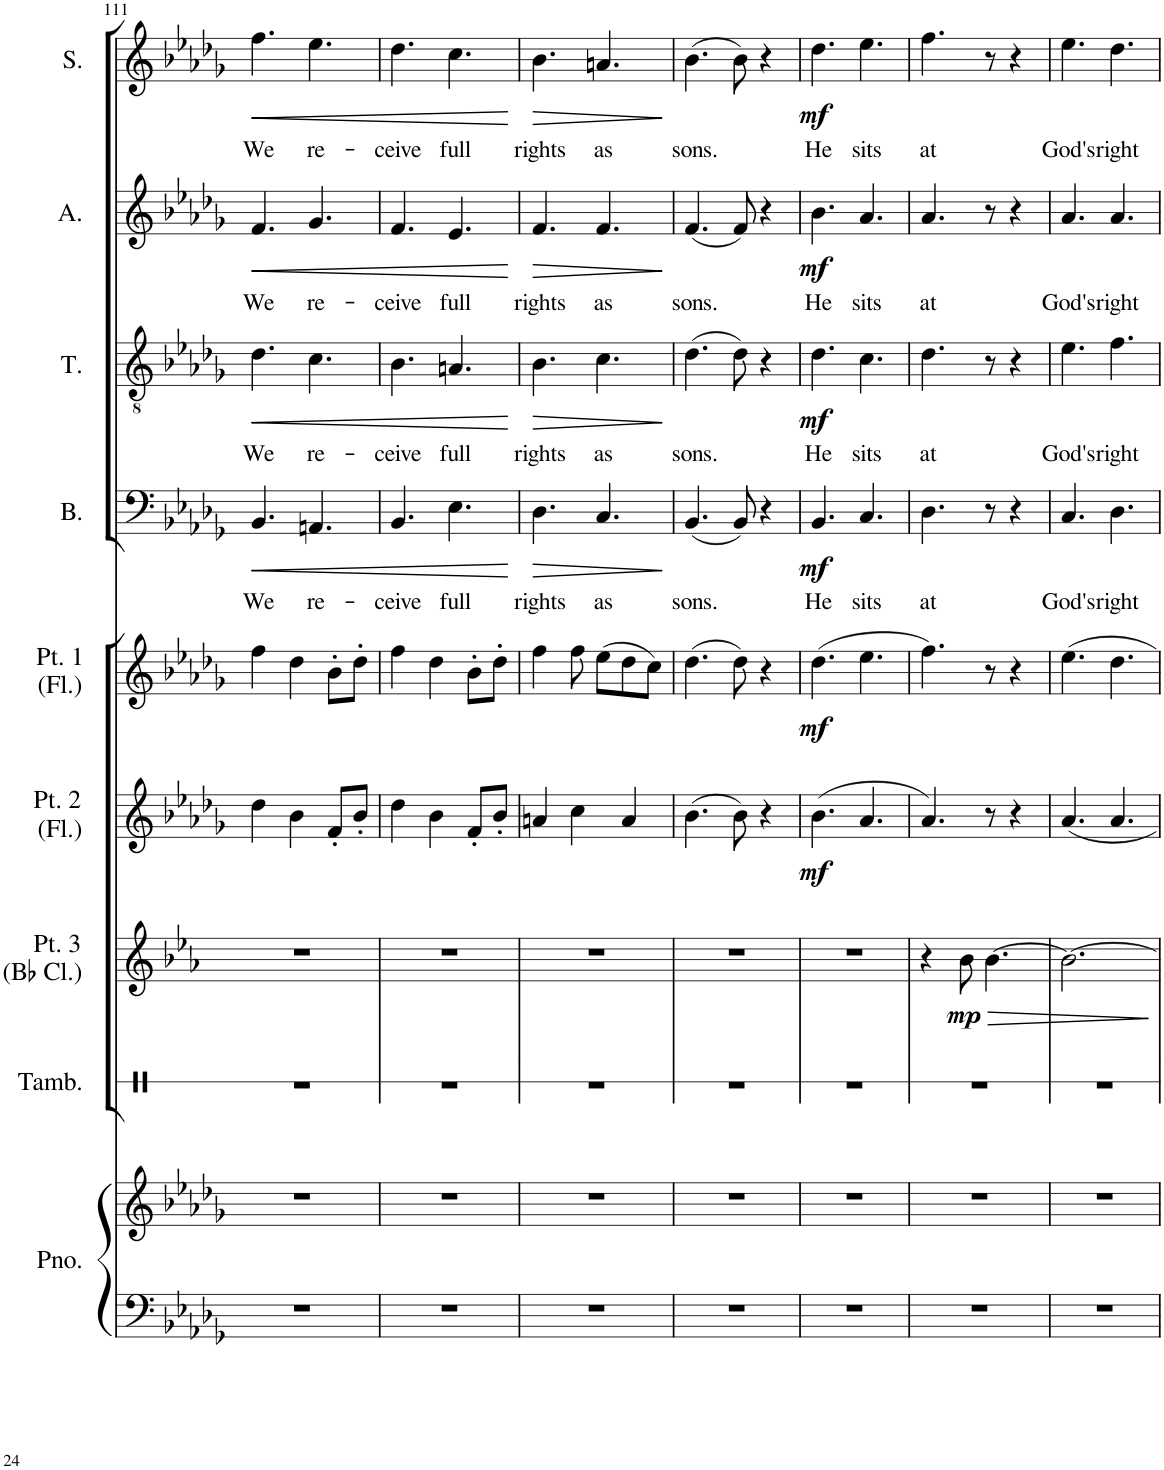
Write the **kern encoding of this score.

**kern	**kern	**kern	**kern	**dynam	**kern	**dynam	**kern	**dynam	**kern	**text	**dynam	**kern	**text	**dynam	**kern	**text	**dynam	**kern	**text	**dynam
*part9	*part9	*part8	*part7	*part7	*part6	*part6	*part5	*part5	*part4	*part4	*part4	*part3	*part3	*part3	*part2	*part2	*part2	*part1	*part1	*part1
*staff10	*staff9	*staff8	*staff7	*staff7	*staff6	*staff6	*staff5	*staff5	*staff4	*staff4	*staff4	*staff3	*staff3	*staff3	*staff2	*staff2	*staff2	*staff1	*staff1	*staff1
*I"Piano	*	*I"Tambourine	*I"Woodwind Part 3  (Bb Clarinet)	*	*I"Woodwind Part 2  (Flute)	*	*I"Woodwind Part 1 (Flute)	*	*I"Bass	*	*	*I"Tenor	*	*	*I"Alto	*	*	*I"Soprano	*	*
*I'Pno.	*	*I'Tamb.	*I'Pt. 3  (Bb Cl.)	*	*I'Pt. 2  (Fl.)	*	*I'Pt. 1 (Fl.)	*	*I'B.	*	*	*I'T.	*	*	*I'A.	*	*	*I'S.	*	*
!!LO:PB:g=z
*clefF4	*clefG2	*clefX	*clefG2	*	*clefG2	*	*clefG2	*	*clefF4	*	*	*clefGv2	*	*	*clefG2	*	*	*clefG2	*	*
*	*	*	*Trd1c2	*	*	*	*	*	*	*	*	*	*	*	*	*	*	*	*	*
*k[b-e-a-d-g-]	*k[b-e-a-d-g-]	*k[]	*k[b-e-a-]	*	*k[b-e-a-d-g-]	*	*k[b-e-a-d-g-]	*	*k[b-e-a-d-g-]	*	*	*k[b-e-a-d-g-]	*	*	*k[b-e-a-d-g-]	*	*	*k[b-e-a-d-g-]	*	*
*M6/8	*M6/8	*M6/8	*M6/8	*	*M6/8	*	*M6/8	*	*M6/8	*	*	*M6/8	*	*	*M6/8	*	*	*M6/8	*	*
=111	=111	=111	=111	=111	=111	=111	=111	=111	=111	=111	=111	=111	=111	=111	=111	=111	=111	=111	=111	=111
!	!	!	!	!	!	!	!	!	!	!LO:LY:b	!LO:HP:b	!	!LO:LY:b	!LO:HP:b	!	!LO:LY:b	!LO:HP:b	!	!LO:LY:b	!LO:HP:b
2.r	2.r	2.r	2.r	.	4dd-\	.	4ff\	.	4.BB-/	We	<	4.d-\	We	<	4.f/	We	<	4.ff\	We	<
.	.	.	.	.	4b-\	.	4dd-\	.	.	.	.	.	.	.	.	.	.	.	.	.
!	!	!	!	!	!	!	!	!	!	!LO:LY:b	!	!	!LO:LY:b	!	!	!LO:LY:b	!	!	!LO:LY:b	!
.	.	.	.	.	.	.	.	.	4.AAn/	re-	.	4.c\	re-	.	4.g-/	re-	.	4.ee-\	re-	.
.	.	.	.	.	8f'/L	.	8b-'\L	.	.	.	.	.	.	.	.	.	.	.	.	.
.	.	.	.	.	8b-'/J	.	8dd-'\J	.	.	.	.	.	.	.	.	.	.	.	.	.
=112	=112	=112	=112	=112	=112	=112	=112	=112	=112	=112	=112	=112	=112	=112	=112	=112	=112	=112	=112	=112
!	!	!	!	!	!	!	!	!	!	!LO:LY:b	!	!	!LO:LY:b	!	!	!LO:LY:b	!	!	!LO:LY:b	!
2.r	2.r	2.r	2.r	.	4dd-\	.	4ff\	.	4.BB-/	-ceive	.	4.B-\	-ceive	.	4.f/	-ceive	.	4.dd-\	-ceive	.
.	.	.	.	.	4b-\	.	4dd-\	.	.	.	.	.	.	.	.	.	.	.	.	.
!	!	!	!	!	!	!	!	!	!	!LO:LY:b	!	!	!LO:LY:b	!	!	!LO:LY:b	!	!	!LO:LY:b	!
.	.	.	.	.	.	.	.	.	4.E-\	full	.	4.An/	full	.	4.e-/	full	.	4.cc\	full	.
.	.	.	.	.	8f'/L	.	8b-'\L	.	.	.	.	.	.	.	.	.	.	.	.	.
.	.	.	.	.	8b-'/J	.	8dd-'\J	.	.	.	.	.	.	.	.	.	.	.	.	.
.	.	.	.	.	.	.	.	.	.	.	[	.	.	[	.	.	[	.	.	[
=113	=113	=113	=113	=113	=113	=113	=113	=113	=113	=113	=113	=113	=113	=113	=113	=113	=113	=113	=113	=113
!	!	!	!	!	!	!	!	!	!	!LO:LY:b	!LO:HP:b	!	!LO:LY:b	!LO:HP:b	!	!LO:LY:b	!LO:HP:b	!	!LO:LY:b	!LO:HP:b
2.r	2.r	2.r	2.r	.	4an/	.	4ff\	.	4.D-\	rights	>	4.B-\	rights	>	4.f/	rights	>	4.b-\	rights	>
.	.	.	.	.	4cc\	.	8ff\	.	.	.	.	.	.	.	.	.	.	.	.	.
!	!	!	!	!	!	!	!	!	!	!LO:LY:b	!	!	!LO:LY:b	!	!	!LO:LY:b	!	!	!LO:LY:b	!
.	.	.	.	.	.	.	(8ee-\L	.	4.C/	as	.	4.c\	as	.	4.f/	as	.	4.an/	as	.
.	.	.	.	.	4a/	.	8dd-\	.	.	.	.	.	.	.	.	.	.	.	.	.
.	.	.	.	.	.	.	8cc\J)	.	.	.	.	.	.	.	.	.	.	.	.	.
.	.	.	.	.	.	.	.	.	.	.	]	.	.	]	.	.	]	.	.	]
=114	=114	=114	=114	=114	=114	=114	=114	=114	=114	=114	=114	=114	=114	=114	=114	=114	=114	=114	=114	=114
!	!	!	!	!	!	!	!	!	!	!LO:LY:b	!	!	!LO:LY:b	!	!	!LO:LY:b	!	!	!LO:LY:b	!
2.r	2.r	2.r	2.r	.	(4.b-\	.	(4.dd-\	.	(4.BB-/	sons.	.	(4.d-\	sons.	.	(4.f/	sons.	.	(4.b-\	sons.	.
.	.	.	.	.	8b-\)	.	8dd-\)	.	8BB-/)	.	.	8d-\)	.	.	8f/)	.	.	8b-\)	.	.
.	.	.	.	.	4r	.	4r	.	4r	.	.	4r	.	.	4r	.	.	4r	.	.
=115	=115	=115	=115	=115	=115	=115	=115	=115	=115	=115	=115	=115	=115	=115	=115	=115	=115	=115	=115	=115
!	!	!	!	!	!	!LO:DY:b	!	!LO:DY:b	!	!LO:LY:b	!LO:DY:b	!	!LO:LY:b	!LO:DY:b	!	!LO:LY:b	!LO:DY:b	!	!LO:LY:b	!LO:DY:b
2.r	2.r	2.r	2.r	.	(4.b-\	mf	(4.dd-\	mf	4.BB-/	He	mf	4.d-\	He	mf	4.b-\	He	mf	4.dd-\	He	mf
!	!	!	!	!	!	!	!	!	!	!LO:LY:b	!	!	!LO:LY:b	!	!	!LO:LY:b	!	!	!LO:LY:b	!
.	.	.	.	.	4.a-/	.	4.ee-\	.	4.C/	sits	.	4.c\	sits	.	4.a-/	sits	.	4.ee-\	sits	.
=116	=116	=116	=116	=116	=116	=116	=116	=116	=116	=116	=116	=116	=116	=116	=116	=116	=116	=116	=116	=116
!	!	!	!	!	!	!	!	!	!	!LO:LY:b	!	!	!LO:LY:b	!	!	!LO:LY:b	!	!	!LO:LY:b	!
2.r	2.r	2.r	4r	.	4.a-/)	.	4.ff\)	.	4.D-\	at	.	4.d-\	at	.	4.a-/	at	.	4.ff\	at	.
!	!	!	!	!LO:HP:b	!	!	!	!	!	!	!	!	!	!	!	!	!	!	!	!
!	!	!	!	!LO:DY:n=1:b	!	!	!	!	!	!	!	!	!	!	!	!	!	!	!	!
.	.	.	8b-\	> mp	.	.	.	.	.	.	.	.	.	.	.	.	.	.	.	.
.	.	.	[4.b-\	.	8r	.	8r	.	8r	.	.	8r	.	.	8r	.	.	8r	.	.
.	.	.	.	.	4r	.	4r	.	4r	.	.	4r	.	.	4r	.	.	4r	.	.
=117	=117	=117	=117	=117	=117	=117	=117	=117	=117	=117	=117	=117	=117	=117	=117	=117	=117	=117	=117	=117
!	!	!	!	!	!	!	!	!	!	!LO:LY:b	!	!	!LO:LY:b	!	!	!LO:LY:b	!	!	!LO:LY:b	!
2.r	2.r	2.r	2.b-\_	.	4.a-/	.	4.ee-\	.	4.C/	God's	.	4.e-\	God's	.	4.a-/	God's	.	4.ee-\	God's	.
!	!	!	!	!	!	!	!	!	!	!LO:LY:b	!	!	!LO:LY:b	!	!	!LO:LY:b	!	!	!LO:LY:b	!
.	.	.	.	.	4.a-/	.	4.dd-\	.	4.D-\	right	.	4.f\	right	.	4.a-/	right	.	4.dd-\	right	.
.	.	.	.	]	.	.	.	.	.	.	.	.	.	.	.	.	.	.	.	.
=	=	=	=	=	=	=	=	=	=	=	=	=	=	=	=	=	=	=	=	=
*-	*-	*-	*-	*-	*-	*-	*-	*-	*-	*-	*-	*-	*-	*-	*-	*-	*-	*-	*-	*-
